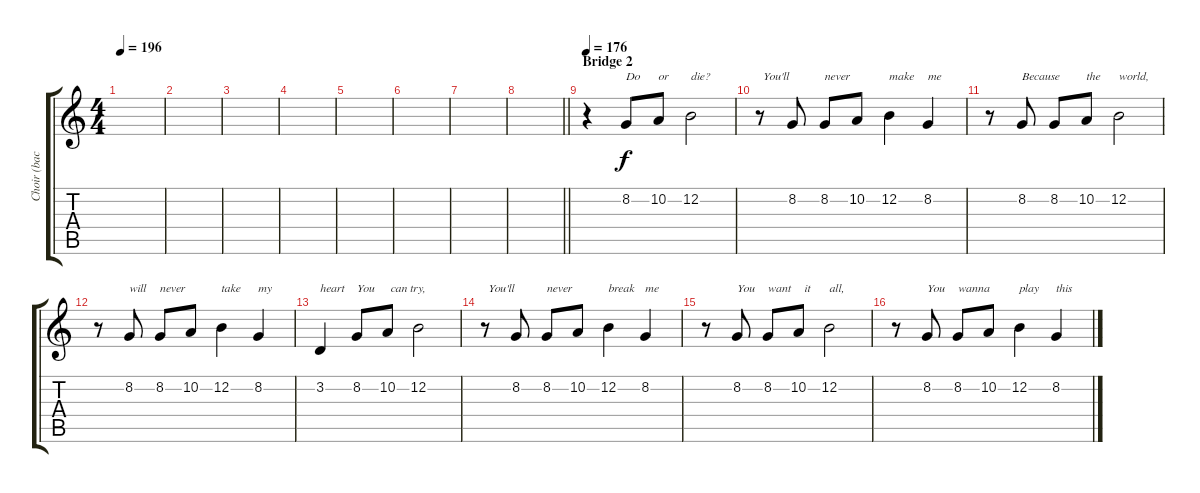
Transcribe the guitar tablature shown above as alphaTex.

\track ("Choir (backup vocals)" "Choir (bac") {instrument choiraahs}
\staff {score tabs}
\tuning (E4 B3 G3 D3 A2 E2) {hide}
\ts (4 4)
\tempo 196
\clef g2
\ks c
|
|
|
|
|
|
|
\barLineRight lightlight
|
\section ("" "Bridge 2")
\tempo 176
r.4 8.2.8{txt "Do"} 10.2.8{txt "or"} 12.2.2{txt "die?"} |
r.8{txt " You'll"} 8.2.8 8.2.8{txt "never"} 10.2.8 12.2.4{txt "make"} 8.2.4{txt "me"} |
r.8 8.2.8{txt "Because"} 8.2.8 10.2.8{txt "the"} 12.2.2{txt "world,"} |
r.8 8.2.8{txt "will"} 8.2.8{txt "never"} 10.2.8 12.2.4{txt "take"} 8.2.4{txt "my"} |
3.2.4{txt "heart"} 8.2.8{txt "You"} 10.2.8{txt " can try,"} 12.2.2 |
r.8{txt " You'll"} 8.2.8 8.2.8{txt "never"} 10.2.8 12.2.4{txt "break"} 8.2.4{txt "me"} |
r.8 8.2.8{txt "You"} 8.2.8{txt "want"} 10.2.8{txt "  it"} 12.2.2{txt "all,"} |
r.8 8.2.8{txt "You"} 8.2.8{txt "wanna"} 10.2.8 12.2.4{txt "play"} 8.2.4{txt "this"}
